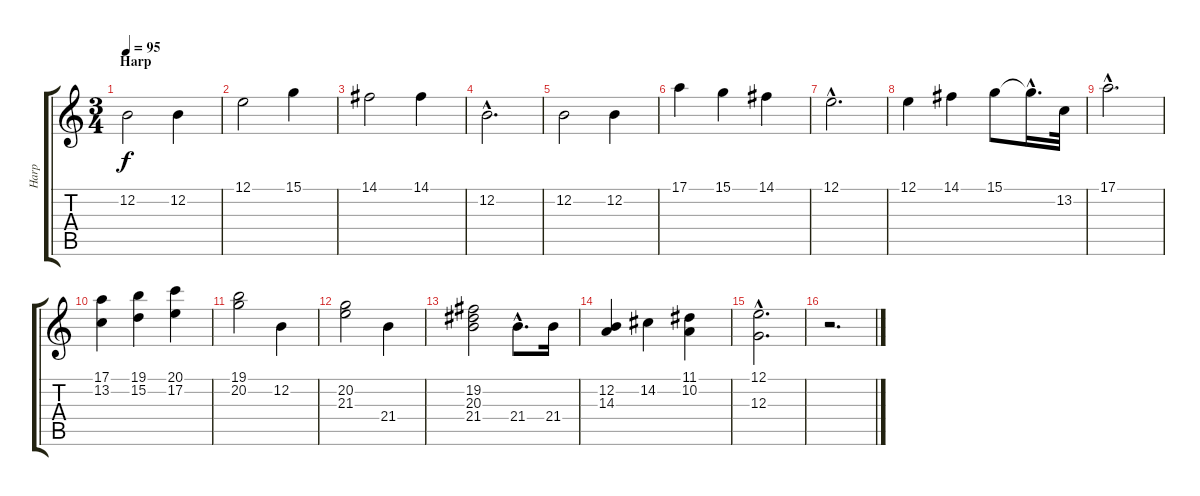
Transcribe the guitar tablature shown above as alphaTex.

\track ("Harp" "Harp") {instrument orchestralharp}
\staff {score tabs}
\tuning (E4 B3 G3 D3 A2 E2) {hide}
\ts (3 4)
\section ("" "Harp")
\tempo 95
\clef g2
\ks c
12.2.2{dy f} 12.2.4 |
12.1.2 15.1.4 |
14.1.2 14.1.4 |
12.2{hac}.2{d} |
12.2.2 12.2.4 |
17.1.4 15.1.4 14.1.4 |
12.1{hac}.2{d} |
12.1.4 14.1.4 15.1.8 15.1{hac t}.16{d} 13.2.32 |
17.1{hac}.2{d} |
(17.1 13.2).4 (19.1 15.2).4 (20.1 17.2).4 |
(19.1 20.2).2 12.2.4 |
(20.2 21.3).2 21.4.4 |
(19.2 20.3 21.4).2 21.4{hac}.8{d} 21.4.16 |
(12.2 14.3).4 14.2.4 (11.1 10.2).4 |
(12.1{hac} 12.3{hac}).2{d} |
r.2{d}
